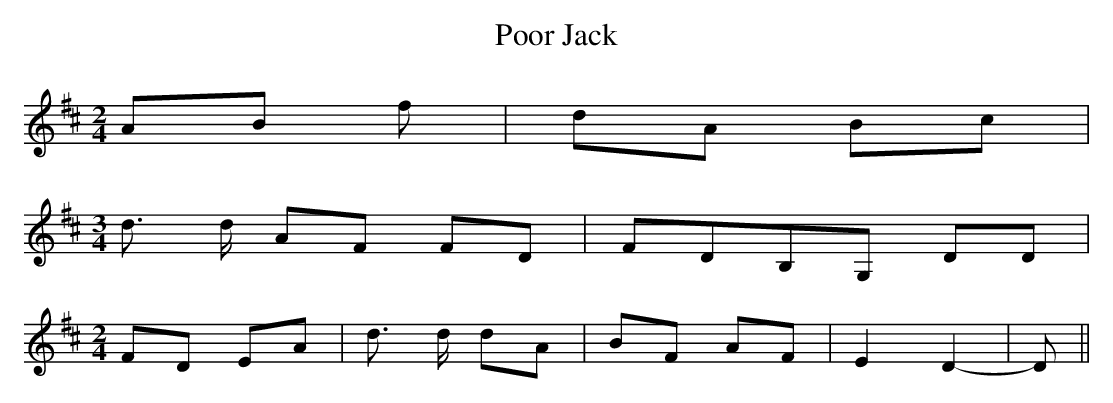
X:1
T:Poor Jack
M:2/4
L:1/8
K:D
 AB f| dA Bc|
M:3/4
 d3/2 d/2 AF FD|F-DB,-G, DD|
M:2/4
 FD EA| d3/2 d/2 dA| BF AF| E2 D2-| D||
